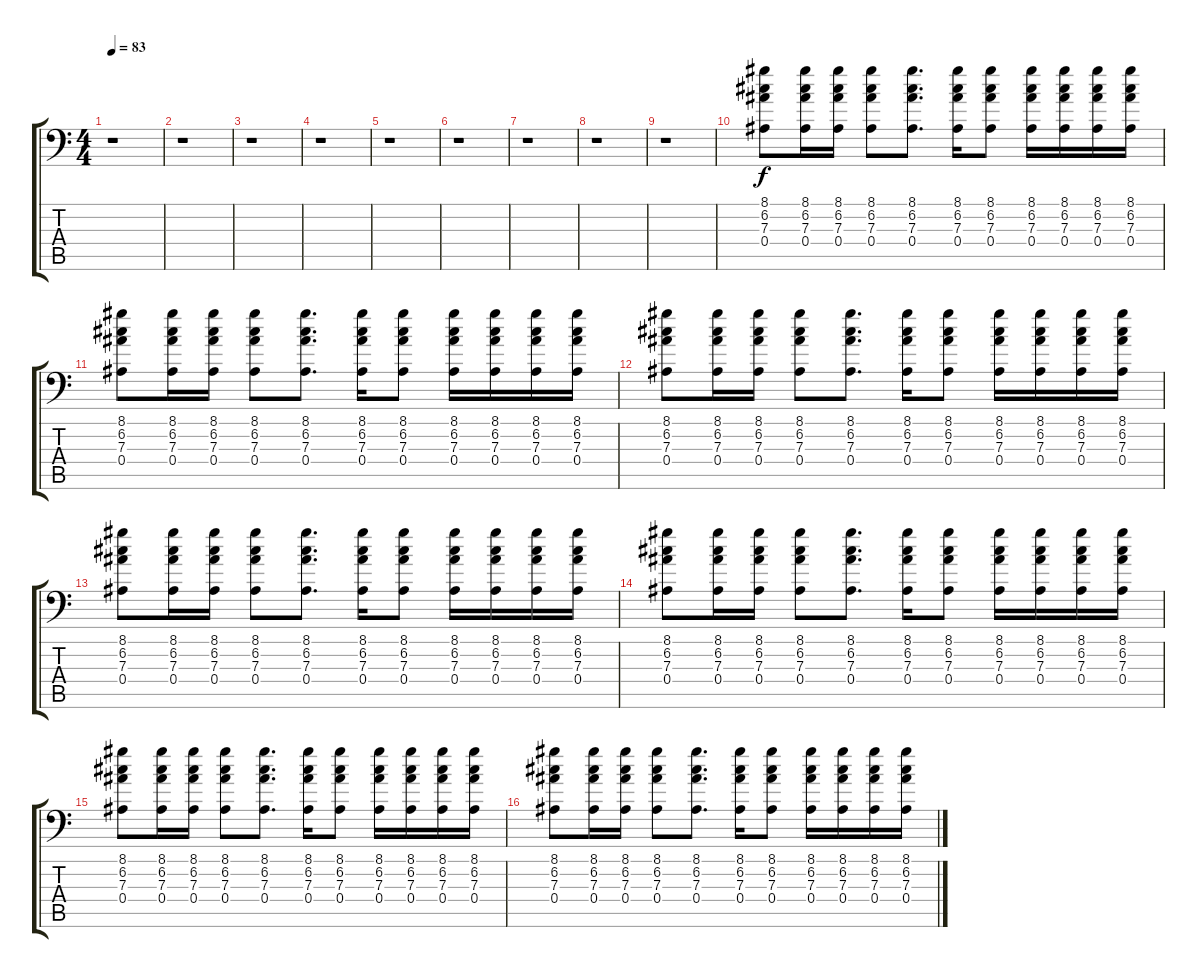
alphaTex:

\track "" {instrument acousticguitarsteel}
\staff {score tabs}
\tuning (C4 G3 Eb3 Bb2 F2 Bb1) {hide}
\ts (4 4)
\tempo 83
\clef f4
\ks c
r.1{dy mp} |
r.1 |
r.1 |
r.1 |
r.1 |
r.1 |
r.1 |
r.1 |
r.1 |
(8.1 6.2 7.3 0.4).8{dy f volume 9 instrument acousticguitarnylon} (8.1 6.2 7.3 0.4).16 (8.1 6.2 7.3 0.4).16 (8.1 6.2 7.3 0.4).8 (8.1 6.2 7.3 0.4).8{d} (8.1 6.2 7.3 0.4).16 (8.1 6.2 7.3 0.4).8 (8.1 6.2 7.3 0.4).16 (8.1 6.2 7.3 0.4).16 (8.1 6.2 7.3 0.4).16 (8.1 6.2 7.3 0.4).16 |
(8.1 6.2 7.3 0.4).8 (8.1 6.2 7.3 0.4).16 (8.1 6.2 7.3 0.4).16 (8.1 6.2 7.3 0.4).8 (8.1 6.2 7.3 0.4).8{d} (8.1 6.2 7.3 0.4).16 (8.1 6.2 7.3 0.4).8 (8.1 6.2 7.3 0.4).16 (8.1 6.2 7.3 0.4).16 (8.1 6.2 7.3 0.4).16 (8.1 6.2 7.3 0.4).16 |
(8.1 6.2 7.3 0.4).8 (8.1 6.2 7.3 0.4).16 (8.1 6.2 7.3 0.4).16 (8.1 6.2 7.3 0.4).8 (8.1 6.2 7.3 0.4).8{d} (8.1 6.2 7.3 0.4).16 (8.1 6.2 7.3 0.4).8 (8.1 6.2 7.3 0.4).16 (8.1 6.2 7.3 0.4).16 (8.1 6.2 7.3 0.4).16 (8.1 6.2 7.3 0.4).16 |
(8.1 6.2 7.3 0.4).8 (8.1 6.2 7.3 0.4).16 (8.1 6.2 7.3 0.4).16 (8.1 6.2 7.3 0.4).8 (8.1 6.2 7.3 0.4).8{d} (8.1 6.2 7.3 0.4).16 (8.1 6.2 7.3 0.4).8 (8.1 6.2 7.3 0.4).16 (8.1 6.2 7.3 0.4).16 (8.1 6.2 7.3 0.4).16 (8.1 6.2 7.3 0.4).16 |
(8.1 6.2 7.3 0.4).8 (8.1 6.2 7.3 0.4).16 (8.1 6.2 7.3 0.4).16 (8.1 6.2 7.3 0.4).8 (8.1 6.2 7.3 0.4).8{d} (8.1 6.2 7.3 0.4).16 (8.1 6.2 7.3 0.4).8 (8.1 6.2 7.3 0.4).16 (8.1 6.2 7.3 0.4).16 (8.1 6.2 7.3 0.4).16 (8.1 6.2 7.3 0.4).16 |
(8.1 6.2 7.3 0.4).8 (8.1 6.2 7.3 0.4).16 (8.1 6.2 7.3 0.4).16 (8.1 6.2 7.3 0.4).8 (8.1 6.2 7.3 0.4).8{d} (8.1 6.2 7.3 0.4).16 (8.1 6.2 7.3 0.4).8 (8.1 6.2 7.3 0.4).16 (8.1 6.2 7.3 0.4).16 (8.1 6.2 7.3 0.4).16 (8.1 6.2 7.3 0.4).16 |
(8.1 6.2 7.3 0.4).8 (8.1 6.2 7.3 0.4).16 (8.1 6.2 7.3 0.4).16 (8.1 6.2 7.3 0.4).8 (8.1 6.2 7.3 0.4).8{d} (8.1 6.2 7.3 0.4).16 (8.1 6.2 7.3 0.4).8 (8.1 6.2 7.3 0.4).16 (8.1 6.2 7.3 0.4).16 (8.1 6.2 7.3 0.4).16 (8.1 6.2 7.3 0.4).16
